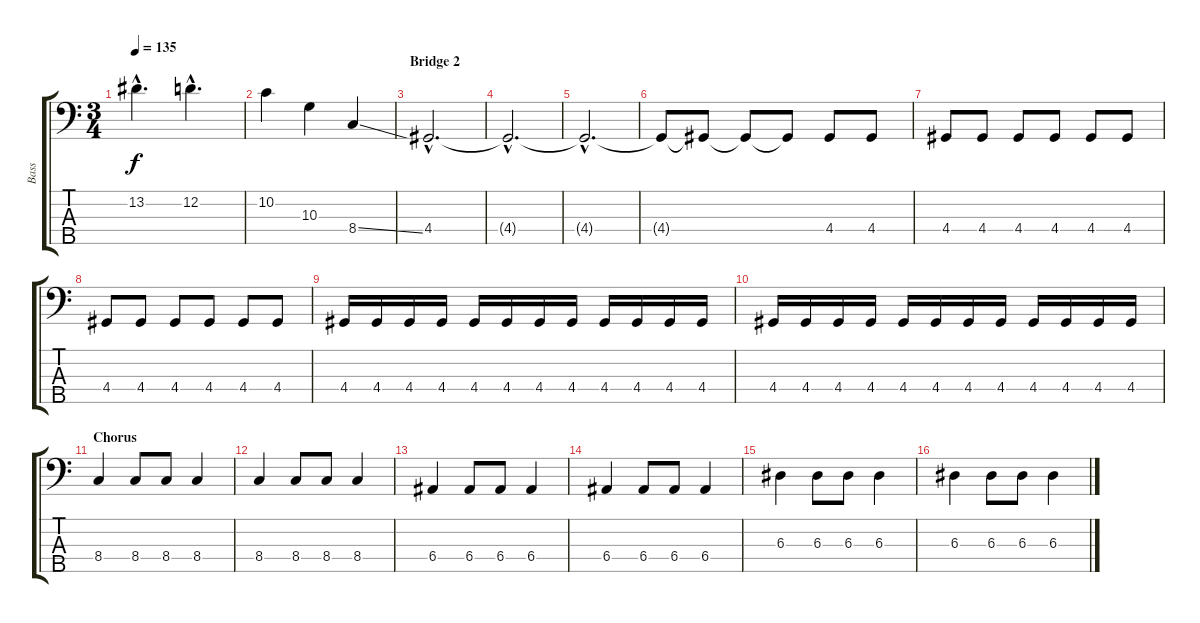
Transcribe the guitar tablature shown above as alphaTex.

\track ("Bass" "Bass") {instrument electricbassfinger}
\staff {score tabs}
\tuning (G2 D2 A1 E1 B0) {hide}
\ts (3 4)
\tempo 135
\clef f4
\ks c
13.2{hac}.4{d dy f} 12.2{hac}.4{d} |
10.2.4 10.3.4 8.4{ss}.4 |
\section ("" "Bridge 2")
4.4{hac}.2{d} |
4.4{hac t}.2{d} |
4.4{hac t}.2{d} |
4.4{t}.8 4.4{t}.8 4.4{t}.8 4.4{t}.8 4.4.8 4.4.8 |
4.4.8 4.4.8 4.4.8 4.4.8 4.4.8 4.4.8 |
4.4.8 4.4.8 4.4.8 4.4.8 4.4.8 4.4.8 |
4.4.16 4.4.16 4.4.16 4.4.16 4.4.16 4.4.16 4.4.16 4.4.16 4.4.16 4.4.16 4.4.16 4.4.16 |
4.4.16 4.4.16 4.4.16 4.4.16 4.4.16 4.4.16 4.4.16 4.4.16 4.4.16 4.4.16 4.4.16 4.4.16 |
\section ("" "Chorus")
8.4.4 8.4.8 8.4.8 8.4.4 |
8.4.4 8.4.8 8.4.8 8.4.4 |
6.4.4 6.4.8 6.4.8 6.4.4 |
6.4.4 6.4.8 6.4.8 6.4.4 |
6.3.4 6.3.8 6.3.8 6.3.4 |
6.3.4 6.3.8 6.3.8 6.3.4
